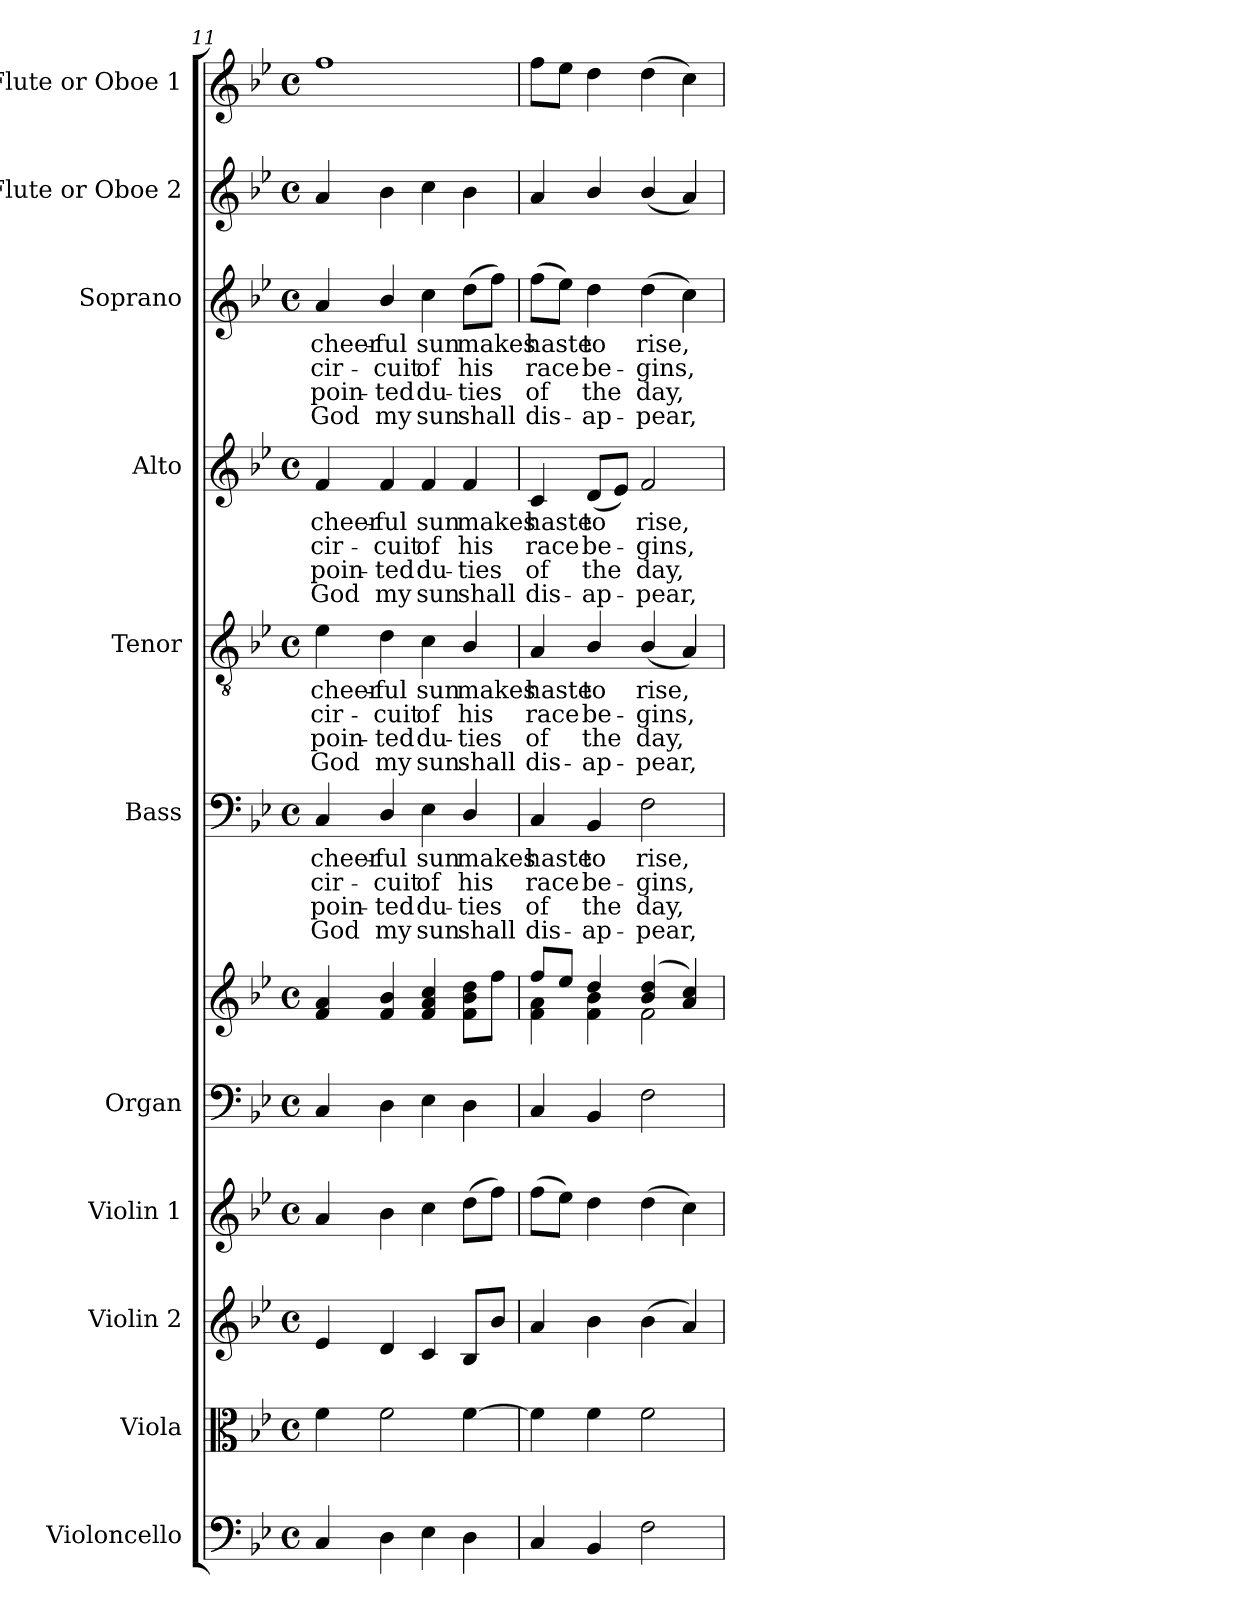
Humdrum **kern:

**kern	**kern	**kern	**kern	**kern	**kern	**kern	**text	**text	**text	**text	**kern	**text	**text	**text	**text	**kern	**text	**text	**text	**text	**kern	**text	**text	**text	**text	**kern	**kern
*part11	*part10	*part9	*part8	*part7	*part7	*part6	*part6	*part6	*part6	*part6	*part5	*part5	*part5	*part5	*part5	*part4	*part4	*part4	*part4	*part4	*part3	*part3	*part3	*part3	*part3	*part2	*part1
*staff12	*staff11	*staff10	*staff9	*staff8	*staff7	*staff6	*staff6	*staff6	*staff6	*staff6	*staff5	*staff5	*staff5	*staff5	*staff5	*staff4	*staff4	*staff4	*staff4	*staff4	*staff3	*staff3	*staff3	*staff3	*staff3	*staff2	*staff1
*I"Violoncello	*I"Viola	*I"Violin 2	*I"Violin 1	*I"Organ	*	*I"Bass	*	*	*	*	*I"Tenor	*	*	*	*	*I"Alto	*	*	*	*	*I"Soprano	*	*	*	*	*I"Flute or Oboe 2	*I"Flute or Oboe 1
*I'Vc.	*I'Vla.	*I'Vln. 2	*I'Vln. 1	*I'Org.	*	*I'B.	*	*	*	*	*I'T.	*	*	*	*	*I'A.	*	*	*	*	*I'S.	*	*	*	*	*I'Fl. or Ob. 2	*I'Fl. or Ob. 1
*clefF4	*clefC3	*clefG2	*clefG2	*clefF4	*clefG2	*clefF4	*	*	*	*	*clefGv2	*	*	*	*	*clefG2	*	*	*	*	*clefG2	*	*	*	*	*clefG2	*clefG2
*	*	*	*	*	*	*	*	*	*	*	*ITrd7c12	*	*	*	*	*	*	*	*	*	*	*	*	*	*	*	*
*k[b-e-]	*k[b-e-]	*k[b-e-]	*k[b-e-]	*k[b-e-]	*k[b-e-]	*k[b-e-]	*	*	*	*	*k[b-e-]	*	*	*	*	*k[b-e-]	*	*	*	*	*k[b-e-]	*	*	*	*	*k[b-e-]	*k[b-e-]
*B-:	*B-:	*B-:	*B-:	*B-:	*B-:	*B-:	*	*	*	*	*B-:	*	*	*	*	*B-:	*	*	*	*	*B-:	*	*	*	*	*B-:	*B-:
*M4/4	*M4/4	*M4/4	*M4/4	*M4/4	*M4/4	*M4/4	*	*	*	*	*M4/4	*	*	*	*	*M4/4	*	*	*	*	*M4/4	*	*	*	*	*M4/4	*M4/4
*met(c)	*met(c)	*met(c)	*met(c)	*met(c)	*met(c)	*met(c)	*	*	*	*	*met(c)	*	*	*	*	*met(c)	*	*	*	*	*met(c)	*	*	*	*	*met(c)	*met(c)
=11	=11	=11	=11	=11	=11	=11	=11	=11	=11	=11	=11	=11	=11	=11	=11	=11	=11	=11	=11	=11	=11	=11	=11	=11	=11	=11	=11
!	!	!	!	!	!	!	!LO:LY:b:color=#000000	!LO:LY:b:color=#000000	!LO:LY:b:color=#000000	!LO:LY:b:color=#000000	!	!	!	!	!	!	!	!	!	!	!	!	!	!	!	!	!
!	!	!	!	!	!	!	!	!	!	!	!	!LO:LY:b:color=#000000	!LO:LY:b:color=#000000	!LO:LY:b:color=#000000	!LO:LY:b:color=#000000	!	!	!	!	!	!	!	!	!	!	!	!
!	!	!	!	!	!	!	!	!	!	!	!	!	!	!	!	!	!LO:LY:b:color=#000000	!LO:LY:b:color=#000000	!LO:LY:b:color=#000000	!LO:LY:b:color=#000000	!	!	!	!	!	!	!
!	!	!	!	!	!	!	!	!	!	!	!	!	!	!	!	!	!	!	!	!	!	!LO:LY:b:color=#000000	!LO:LY:b:color=#000000	!LO:LY:b:color=#000000	!LO:LY:b:color=#000000	!	!
4Ci/	4fi\	4e-i/	4ai/	4Ci/	4fi/ 4ai	4Ci/	cheer-	cir-	poin-	-God	4E-i\	cheer-	cir-	poin-	-God	4fi/	cheer-	cir-	poin-	-God	4ai/	cheer-	cir-	poin-	-God	4ai/	1ffi
!	!	!	!	!	!	!	!LO:LY:b:color=#000000	!LO:LY:b:color=#000000	!LO:LY:b:color=#000000	!LO:LY:b:color=#000000	!	!	!	!	!	!	!	!	!	!	!	!	!	!	!	!	!
!	!	!	!	!	!	!	!	!	!	!	!	!LO:LY:b:color=#000000	!LO:LY:b:color=#000000	!LO:LY:b:color=#000000	!LO:LY:b:color=#000000	!	!	!	!	!	!	!	!	!	!	!	!
!	!	!	!	!	!	!	!	!	!	!	!	!	!	!	!	!	!LO:LY:b:color=#000000	!LO:LY:b:color=#000000	!LO:LY:b:color=#000000	!LO:LY:b:color=#000000	!	!	!	!	!	!	!
!	!	!	!	!	!	!	!	!	!	!	!	!	!	!	!	!	!	!	!	!	!	!LO:LY:b:color=#000000	!LO:LY:b:color=#000000	!LO:LY:b:color=#000000	!LO:LY:b:color=#000000	!	!
4Di\	2fi\	4di/	4b-i\	4Di\	4fi/ 4b-i	4Di/	-ful	-cuit	ted	my	4Di\	-ful	-cuit	ted	my	4fi/	-ful	-cuit	ted	my	4b-i/	-ful	-cuit	ted	my	4b-i\	.
!	!	!	!	!	!	!	!LO:LY:b:color=#000000	!LO:LY:b:color=#000000	!LO:LY:b:color=#000000	!LO:LY:b:color=#000000	!	!	!	!	!	!	!	!	!	!	!	!	!	!	!	!	!
!	!	!	!	!	!	!	!	!	!	!	!	!LO:LY:b:color=#000000	!LO:LY:b:color=#000000	!LO:LY:b:color=#000000	!LO:LY:b:color=#000000	!	!	!	!	!	!	!	!	!	!	!	!
!	!	!	!	!	!	!	!	!	!	!	!	!	!	!	!	!	!LO:LY:b:color=#000000	!LO:LY:b:color=#000000	!LO:LY:b:color=#000000	!LO:LY:b:color=#000000	!	!	!	!	!	!	!
!	!	!	!	!	!	!	!	!	!	!	!	!	!	!	!	!	!	!	!	!	!	!LO:LY:b:color=#000000	!LO:LY:b:color=#000000	!LO:LY:b:color=#000000	!LO:LY:b:color=#000000	!	!
4E-i\	.	4ci/	4cci\	4E-i\	4fi/ 4ai 4cci	4E-i\	sun	of	du-	-sun	4Ci\	sun	of	du-	-sun	4fi/	sun	of	du-	-sun	4cci\	sun	of	du-	-sun	4cci\	.
!	!	!	!	!	!	!	!LO:LY:b:color=#000000	!LO:LY:b:color=#000000	!LO:LY:b:color=#000000	!LO:LY:b:color=#000000	!	!	!	!	!	!	!	!	!	!	!	!	!	!	!	!	!
!	!	!	!	!	!	!	!	!	!	!	!	!LO:LY:b:color=#000000	!LO:LY:b:color=#000000	!LO:LY:b:color=#000000	!LO:LY:b:color=#000000	!	!	!	!	!	!	!	!	!	!	!	!
!	!	!	!	!	!	!	!	!	!	!	!	!	!	!	!	!	!LO:LY:b:color=#000000	!LO:LY:b:color=#000000	!LO:LY:b:color=#000000	!LO:LY:b:color=#000000	!	!	!	!	!	!	!
!	!	!	!	!	!	!	!	!	!	!	!	!	!	!	!	!	!	!	!	!	!	!LO:LY:b:color=#000000	!LO:LY:b:color=#000000	!LO:LY:b:color=#000000	!LO:LY:b:color=#000000	!	!
4Di\	[>4fi\	8B-i/L	(8ddi\L	4Di\	8fi\ 8b-i\ 8ddi\L	4Di/	makes	his	ties	shall	4BB-i/	makes	his	ties	shall	4fi/	makes	his	ties	shall	(8ddi\L	makes	his	ties	shall	4b-i\	.
.	.	8b-i/J	8ffi\J)	.	8ffi\J	.	.	.	.	.	.	.	.	.	.	.	.	.	.	.	8ffi\J)	.	.	.	.	.	.
=12	=12	=12	=12	=12	=12	=12	=12	=12	=12	=12	=12	=12	=12	=12	=12	=12	=12	=12	=12	=12	=12	=12	=12	=12	=12	=12	=12
*	*	*	*	*	*^	*	*	*	*	*	*	*	*	*	*	*	*	*	*	*	*	*	*	*	*	*	*
!	!	!	!	!	!	!	!	!LO:LY:b:color=#000000	!LO:LY:b:color=#000000	!LO:LY:b:color=#000000	!LO:LY:b:color=#000000	!	!	!	!	!	!	!	!	!	!	!	!	!	!	!	!	!
!	!	!	!	!	!	!	!	!	!	!	!	!	!LO:LY:b:color=#000000	!LO:LY:b:color=#000000	!LO:LY:b:color=#000000	!LO:LY:b:color=#000000	!	!	!	!	!	!	!	!	!	!	!	!
!	!	!	!	!	!	!	!	!	!	!	!	!	!	!	!	!	!	!LO:LY:b:color=#000000	!LO:LY:b:color=#000000	!LO:LY:b:color=#000000	!LO:LY:b:color=#000000	!	!	!	!	!	!	!
!	!	!	!	!	!	!	!	!	!	!	!	!	!	!	!	!	!	!	!	!	!	!	!LO:LY:b:color=#000000	!LO:LY:b:color=#000000	!LO:LY:b:color=#000000	!LO:LY:b:color=#000000	!	!
4Ci/	4fi\]	4ai/	(8ffi\L	4Ci/	8ffi/L	4fi\ 4ai	4Ci/	haste	race	of	dis-	4AAi/	haste	race	of	dis-	4ci/	haste	race	of	dis-	(8ffi\L	haste	race	of	dis-	4ai/	8ffi\L
.	.	.	8ee-i\J)	.	8ee-i/J	.	.	.	.	.	.	.	.	.	.	.	.	.	.	.	.	8ee-i\J)	.	.	.	.	.	8ee-i\J
!	!	!	!	!	!	!	!	!LO:LY:b:color=#000000	!LO:LY:b:color=#000000	!LO:LY:b:color=#000000	!LO:LY:b:color=#000000	!	!	!	!	!	!	!	!	!	!	!	!	!	!	!	!	!
!	!	!	!	!	!	!	!	!	!	!	!	!	!LO:LY:b:color=#000000	!LO:LY:b:color=#000000	!LO:LY:b:color=#000000	!LO:LY:b:color=#000000	!	!	!	!	!	!	!	!	!	!	!	!
!	!	!	!	!	!	!	!	!	!	!	!	!	!	!	!	!	!	!LO:LY:b:color=#000000	!LO:LY:b:color=#000000	!LO:LY:b:color=#000000	!LO:LY:b:color=#000000	!	!	!	!	!	!	!
!	!	!	!	!	!	!	!	!	!	!	!	!	!	!	!	!	!	!	!	!	!	!	!LO:LY:b:color=#000000	!LO:LY:b:color=#000000	!LO:LY:b:color=#000000	!LO:LY:b:color=#000000	!	!
4BB-i/	4fi\	4b-i\	4ddi\	4BB-i/	4ddi/	4fi\ 4b-i	4BB-i/	to	be-	-the	ap-	4BB-i/	to	be-	-the	ap-	(8di/L	to	be-	-the	ap-	4ddi\	to	be-	-the	ap-	4b-i/	4ddi\
.	.	.	.	.	.	.	.	.	.	.	.	.	.	.	.	.	8e-i/J)	.	.	.	.	.	.	.	.	.	.	.
!	!	!	!	!	!	!	!	!LO:LY:b:color=#000000	!LO:LY:b:color=#000000	!LO:LY:b:color=#000000	!LO:LY:b:color=#000000	!	!	!	!	!	!	!	!	!	!	!	!	!	!	!	!	!
!	!	!	!	!	!	!	!	!	!	!	!	!	!LO:LY:b:color=#000000	!LO:LY:b:color=#000000	!LO:LY:b:color=#000000	!LO:LY:b:color=#000000	!	!	!	!	!	!	!	!	!	!	!	!
!	!	!	!	!	!	!	!	!	!	!	!	!	!	!	!	!	!	!LO:LY:b:color=#000000	!LO:LY:b:color=#000000	!LO:LY:b:color=#000000	!LO:LY:b:color=#000000	!	!	!	!	!	!	!
!	!	!	!	!	!	!	!	!	!	!	!	!	!	!	!	!	!	!	!	!	!	!	!LO:LY:b:color=#000000	!LO:LY:b:color=#000000	!LO:LY:b:color=#000000	!LO:LY:b:color=#000000	!	!
2Fi\	2fi\	(4b-i\	(4ddi\	2Fi\	(4b-i/ 4ddi	2fi\	2Fi\	rise,	-gins,	-day,	pear,	(4BB-i/	rise,	-gins,	-day,	pear,	2fi/	rise,	-gins,	-day,	pear,	(4ddi\	rise,	-gins,	-day,	pear,	(4b-i/	(4ddi\
.	.	4ai/)	4cci\)	.	4ai/ 4cci)	.	.	.	.	.	.	4AAi/)	.	.	.	.	.	.	.	.	.	4cci\)	.	.	.	.	4ai/)	4cci\)
*	*	*	*	*	*v	*v	*	*	*	*	*	*	*	*	*	*	*	*	*	*	*	*	*	*	*	*	*	*
=	=	=	=	=	=	=	=	=	=	=	=	=	=	=	=	=	=	=	=	=	=	=	=	=	=	=	=
*-	*-	*-	*-	*-	*-	*-	*-	*-	*-	*-	*-	*-	*-	*-	*-	*-	*-	*-	*-	*-	*-	*-	*-	*-	*-	*-	*-
